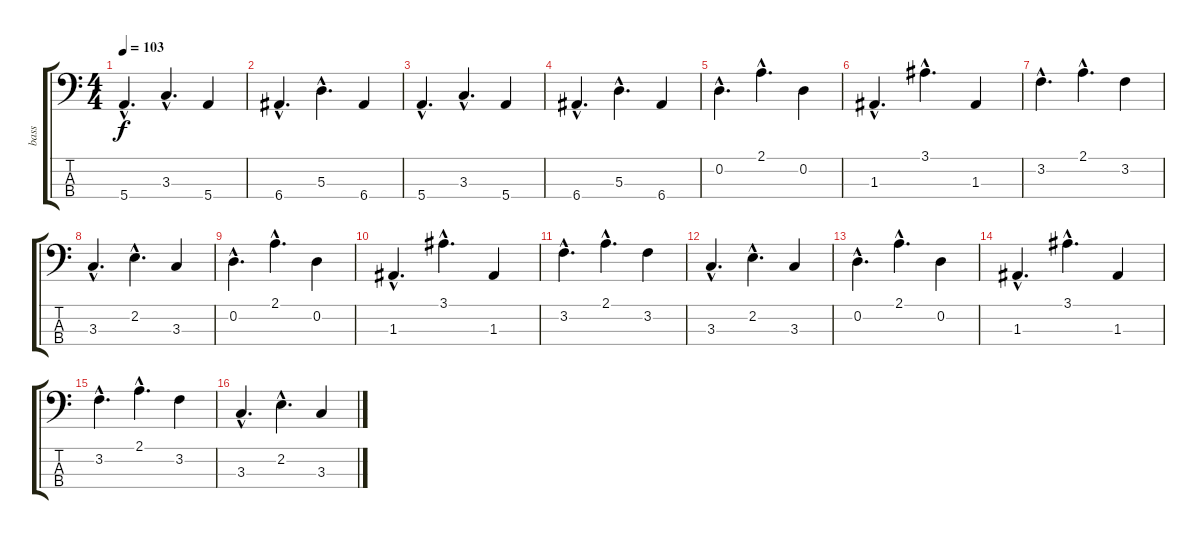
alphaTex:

\track ("bass" "bass") {instrument contrabass}
\staff {score tabs}
\tuning (G2 D2 A1 E1) {hide}
\ts (4 4)
\tempo 103
\clef f4
\ks c
5.4{hac}.4{d dy f} 3.3{hac}.4{d} 5.4.4 |
6.4{hac}.4{d} 5.3{hac}.4{d} 6.4.4 |
5.4{hac}.4{d} 3.3{hac}.4{d} 5.4.4 |
6.4{hac}.4{d} 5.3{hac}.4{d} 6.4.4 |
0.2{hac}.4{d} 2.1{hac}.4{d} 0.2.4 |
1.3{hac}.4{d} 3.1{hac}.4{d} 1.3.4 |
3.2{hac}.4{d} 2.1{hac}.4{d} 3.2.4 |
3.3{hac}.4{d} 2.2{hac}.4{d} 3.3.4 |
0.2{hac}.4{d} 2.1{hac}.4{d} 0.2.4 |
1.3{hac}.4{d} 3.1{hac}.4{d} 1.3.4 |
3.2{hac}.4{d} 2.1{hac}.4{d} 3.2.4 |
3.3{hac}.4{d} 2.2{hac}.4{d} 3.3.4 |
0.2{hac}.4{d} 2.1{hac}.4{d} 0.2.4 |
1.3{hac}.4{d} 3.1{hac}.4{d} 1.3.4 |
3.2{hac}.4{d} 2.1{hac}.4{d} 3.2.4 |
3.3{hac}.4{d} 2.2{hac}.4{d} 3.3.4
